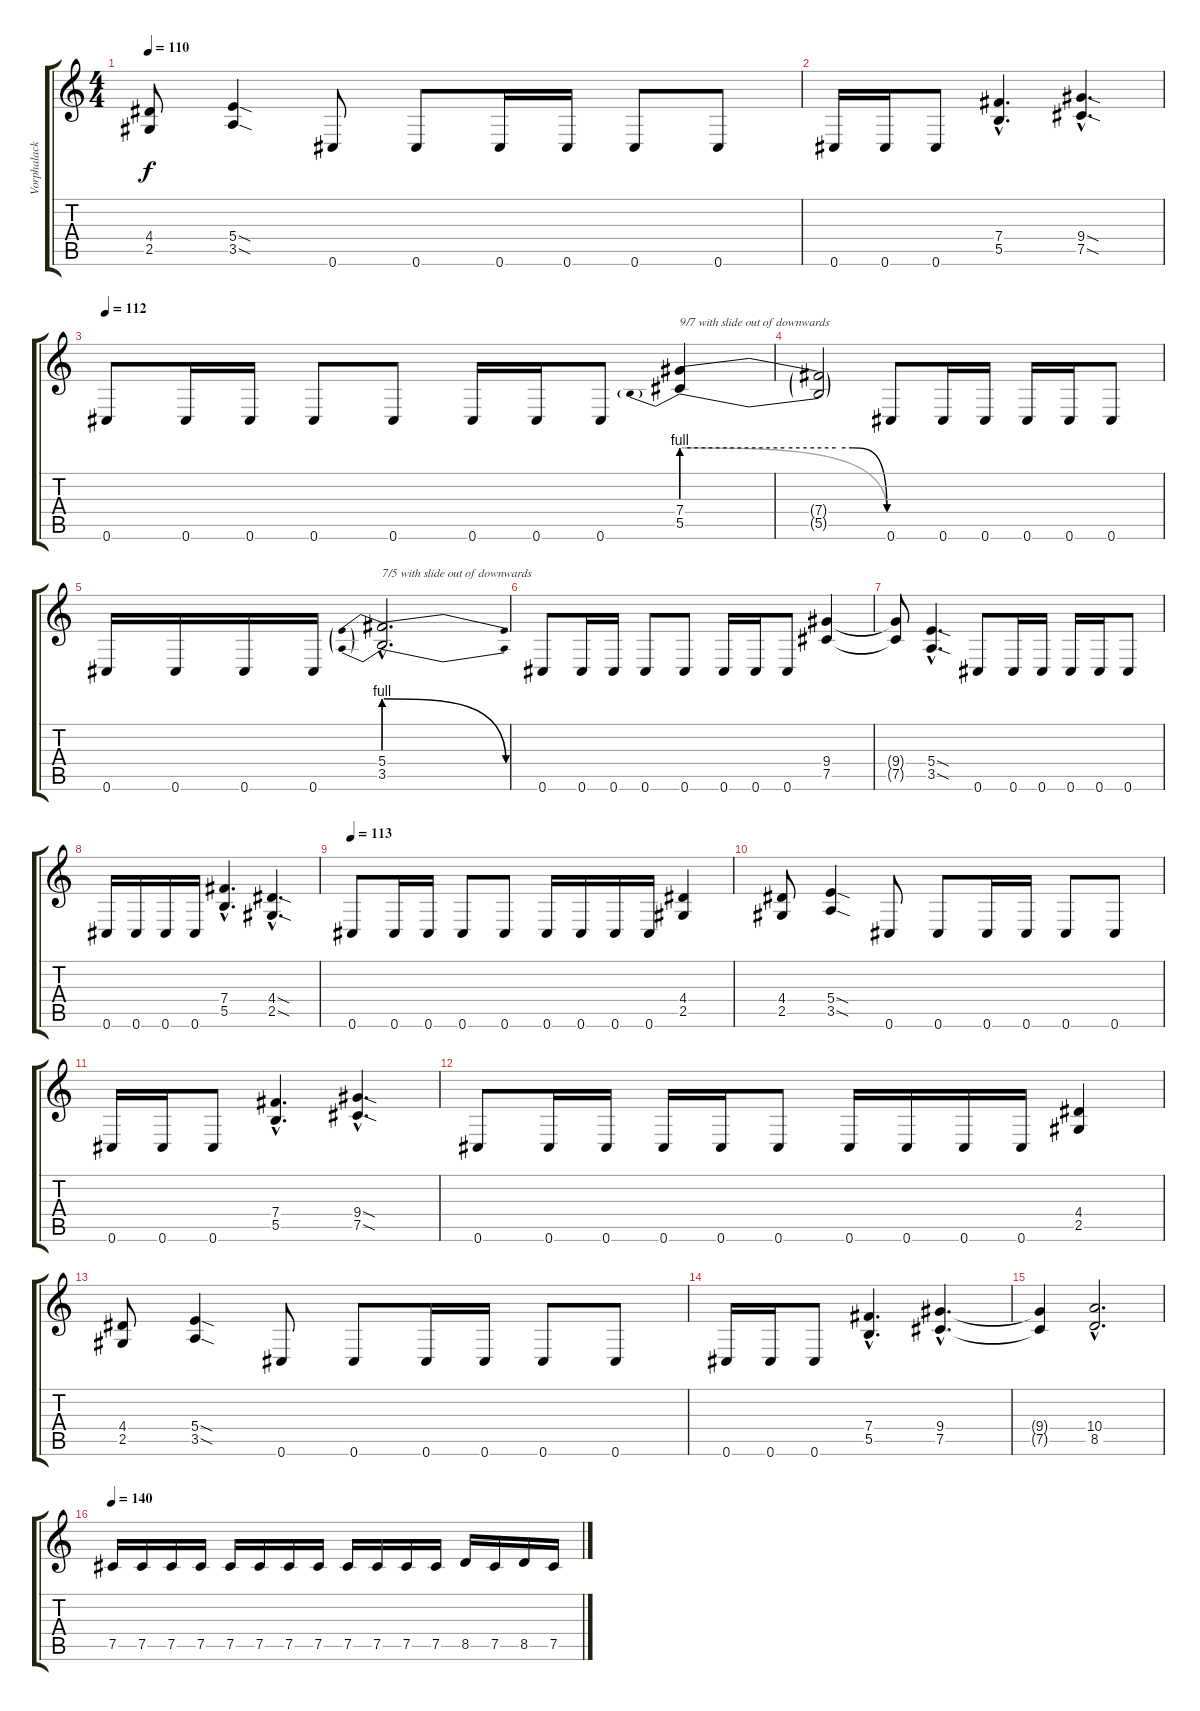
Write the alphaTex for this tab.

\track ("Vorphalack" "Vorphalack") {instrument distortionguitar}
\staff {score tabs}
\tuning (Db4 Ab3 E3 B2 Gb2 Db2) {hide}
\ts (4 4)
\tempo 110
\clef g2
\ks c
(4.4 2.5).8{dy f} (5.4{sod} 3.5{sod}).4 0.6.8 0.6.8 0.6.16 0.6.16 0.6.8 0.6.8 |
0.6.16 0.6.16 0.6.8 (7.4{hac} 5.5{hac}).4{d} (9.4{sod hac} 7.5{sod hac}).4{d} |
\tempo 112
0.6.8 0.6.16 0.6.16 0.6.8 0.6.8 0.6.16 0.6.16 0.6.8 (7.4{be (custom 0 4 30 4 45 4 50 4 60 0)} 5.5{be (prebendrelease 0 4 60 0)}).4{txt "9/7 with slide out of downwards"} |
(7.4{t} 5.5{t}).2 0.6.8 0.6.16 0.6.16 0.6.16 0.6.16 0.6.8 |
0.6.16 0.6.16 0.6.16 0.6.16 (5.4{be (prebendrelease 0 4 60 0) hac} 3.5{be (prebendrelease 0 4 60 0) hac}).2{d txt "7/5 with slide out of downwards"} |
0.6.8 0.6.16 0.6.16 0.6.8 0.6.8 0.6.16 0.6.16 0.6.8 (9.4 7.5).4 |
(9.4{t} 7.5{t}).8 (5.4{sod hac} 3.5{sod hac}).4{d} 0.6.8 0.6.16 0.6.16 0.6.16 0.6.16 0.6.8 |
0.6.16 0.6.16 0.6.16 0.6.16 (7.4{hac} 5.5{hac}).4{d} (4.4{sod hac} 2.5{sod hac}).4{d} |
\tempo 113
0.6.8 0.6.16 0.6.16 0.6.8 0.6.8 0.6.16 0.6.16 0.6.16 0.6.16 (4.4 2.5).4 |
(4.4 2.5).8 (5.4{sod} 3.5{sod}).4 0.6.8 0.6.8 0.6.16 0.6.16 0.6.8 0.6.8 |
0.6.16 0.6.16 0.6.8 (7.4{hac} 5.5{hac}).4{d} (9.4{sod hac} 7.5{sod hac}).4{d} |
0.6.8 0.6.16 0.6.16 0.6.16 0.6.16 0.6.8 0.6.16 0.6.16 0.6.16 0.6.16 (4.4 2.5).4 |
(4.4 2.5).8 (5.4{sod} 3.5{sod}).4 0.6.8 0.6.8 0.6.16 0.6.16 0.6.8 0.6.8 |
0.6.16 0.6.16 0.6.8 (7.4{hac} 5.5{hac}).4{d} (9.4{hac} 7.5{hac}).4{d} |
(9.4{t} 7.5{t}).4 (10.4{hac} 8.5{hac}).2{d} |
\tempo 140
7.5.16 7.5.16 7.5.16 7.5.16 7.5.16 7.5.16 7.5.16 7.5.16 7.5.16 7.5.16 7.5.16 7.5.16 8.5.16 7.5.16 8.5.16 7.5.16
